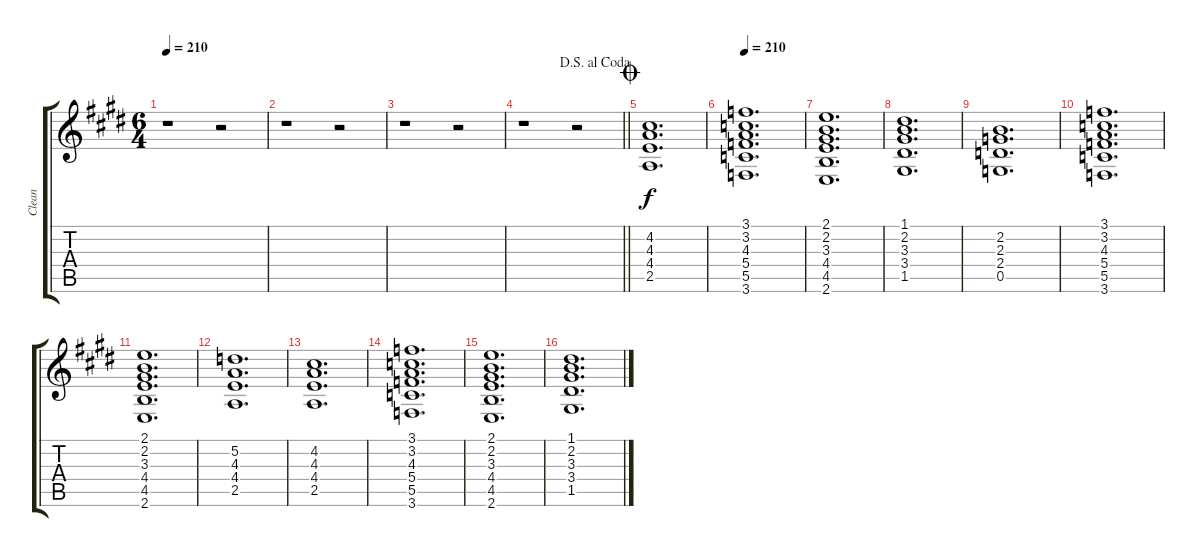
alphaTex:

\track ("Clean" "Clean") {instrument electricguitarclean}
\staff {score tabs}
\tuning (D4 A3 F3 C3 G2 D2) {hide}
\ts (6 4)
\tempo 210
\clef g2
\ks c#minor
r.1{dy f} r.2 |
r.1 r.2 |
r.1 r.2 |
\jump dalsegnoalcoda
\barLineRight lightlight
r.1 r.2 |
\jump coda
(4.2 4.3 4.4 2.5).1{d} |
\tempo 210
\ks e
(3.1 3.2 4.3 5.4 5.5 3.6).1{d} |
\ks c#minor
(2.1 2.2 3.3 4.4 4.5 2.6).1{d} |
(1.1 2.2 3.3 3.4 1.5).1{d} |
(2.2 2.3 2.4 0.5).1{d} |
(3.1 3.2 4.3 5.4 5.5 3.6).1{d} |
(2.1 2.2 3.3 4.4 4.5 2.6).1{d} |
\ks e
(5.2 4.3 4.4 2.5).1{d} |
\ks c#minor
(4.2 4.3 4.4 2.5).1{d} |
(3.1 3.2 4.3 5.4 5.5 3.6).1{d} |
(2.1 2.2 3.3 4.4 4.5 2.6).1{d} |
(1.1 2.2 3.3 3.4 1.5).1{d}
